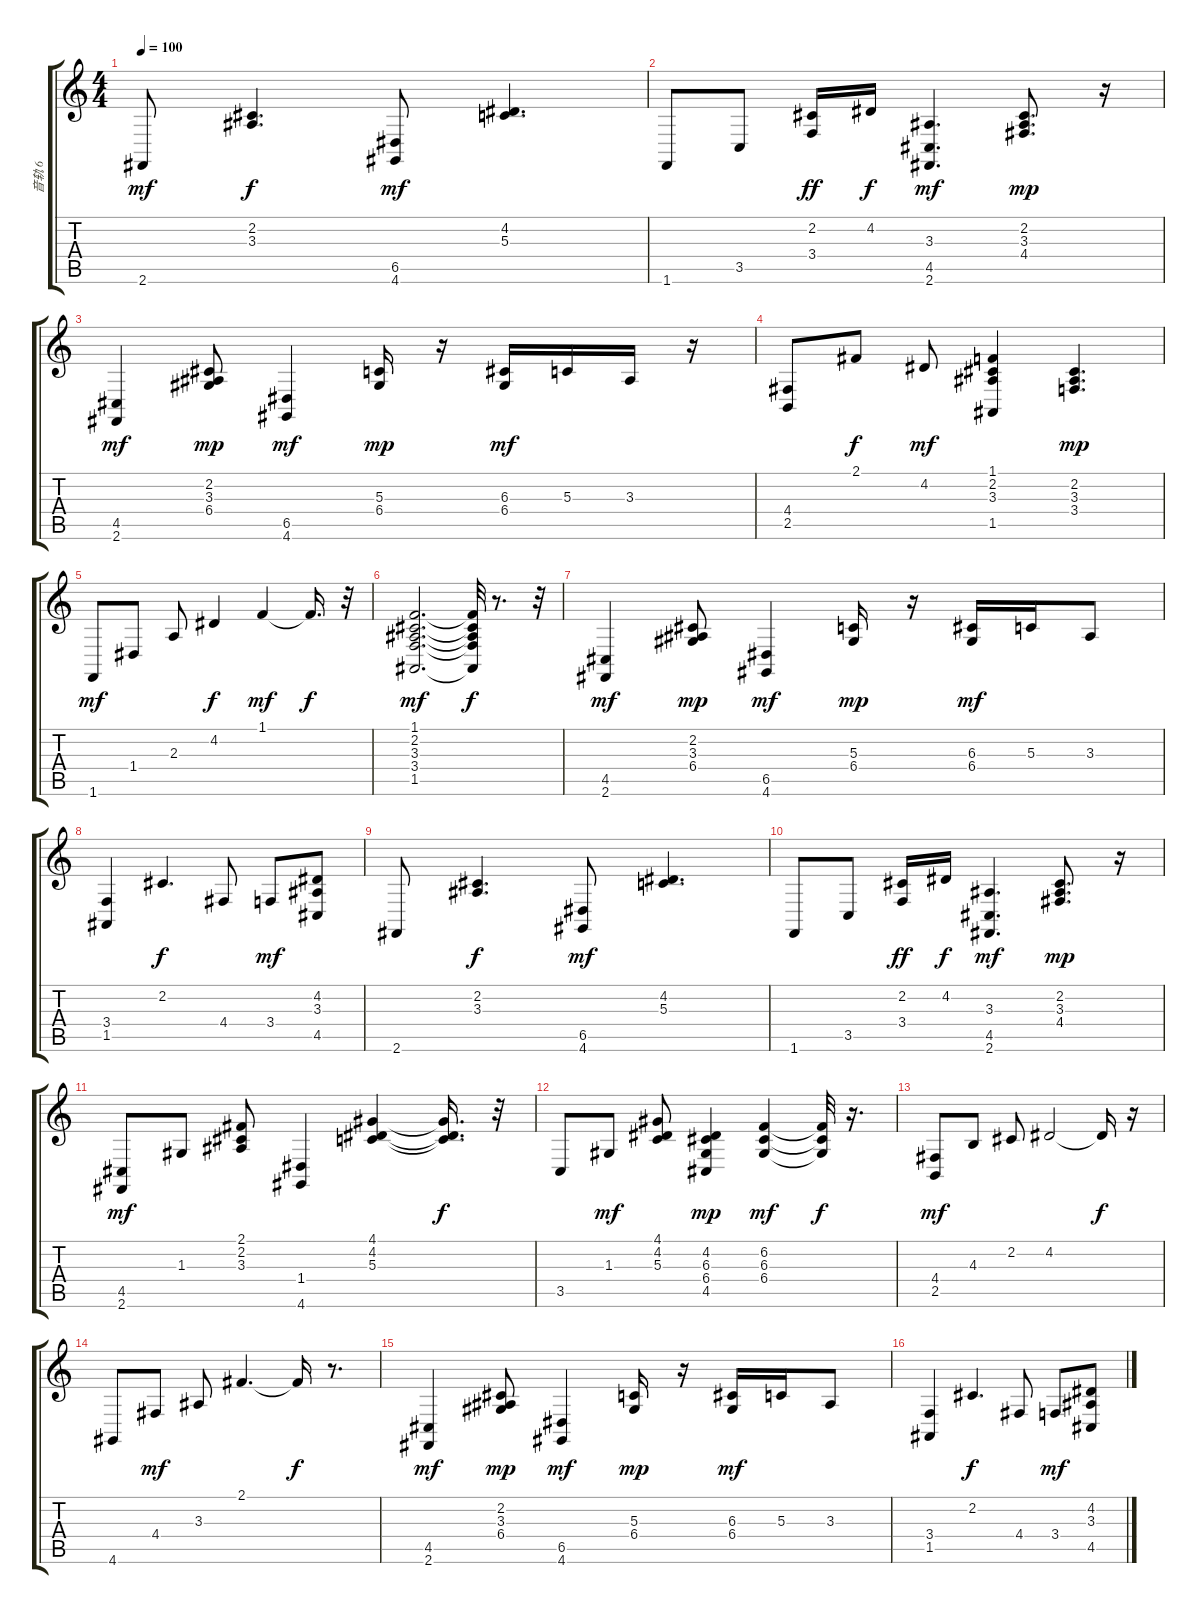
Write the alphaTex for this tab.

\track ("音轨 6" "音轨 6") {instrument electricpiano2}
\staff {score tabs}
\tuning (E4 B3 G3 D3 A2 E2) {hide}
\ts (4 4)
\tempo 100
\clef g2
\ks c
2.6.8{dy mf} (2.2 3.3).4{d dy f} (6.5 4.6).8{dy mf} (4.2 5.3).4{d} |
1.6.8 3.5.8 (2.2 3.4).16{dy ff} 4.2.16{dy f} (3.3 4.5 2.6).4{d dy mf} (2.2 3.3 4.4).8{d dy mp} r.16 |
(4.5 2.6).4{dy mf} (2.2 3.3 6.4).8{dy mp} (6.5 4.6).4{dy mf} (5.3 6.4).16{dy mp} r.16 (6.3 6.4).16{dy mf} 5.3.16 3.3.16 r.16 |
(4.4 2.5).8 2.1.8{dy f} 4.2.8{dy mf} (1.1 2.2 3.3 1.5).4 (2.2 3.3 3.4).4{d dy mp} |
1.6.8{dy mf} 1.4.8 2.3.8 4.2.4{dy f} 1.1.4{dy mf} 1.1{t}.16{d dy f} r.32 |
(1.1 2.2 3.3 3.4 1.5).2{d dy mf} (1.1{t} 2.2{t} 3.3{t} 3.4{t} 1.5{t}).32{dy f} r.8{d} r.32 |
(4.5 2.6).4{dy mf} (2.2 3.3 6.4).8{dy mp} (6.5 4.6).4{dy mf} (5.3 6.4).16{dy mp} r.16 (6.3 6.4).16{dy mf} 5.3.16 3.3.8 |
(3.4 1.5).4 2.2.4{d dy f} 4.4.8 3.4.8{dy mf} (4.2 3.3 4.5).8 |
2.6.8 (2.2 3.3).4{d dy f} (6.5 4.6).8{dy mf} (4.2 5.3).4{d} |
1.6.8 3.5.8 (2.2 3.4).16{dy ff} 4.2.16{dy f} (3.3 4.5 2.6).4{d dy mf} (2.2 3.3 4.4).8{d dy mp} r.16 |
(4.5 2.6).8{dy mf} 1.3.8 (2.1 2.2 3.3).8 (1.4 4.6).4 (4.1 4.2 5.3).4 (4.1{t} 4.2{t} 5.3{t}).16{d dy f} r.32 |
3.5.8 1.3.8{dy mf} (4.1 4.2 5.3).8 (4.2 6.3 6.4 4.5).4{dy mp} (6.2 6.3 6.4).4{dy mf} (6.2{t} 6.3{t} 6.4{t}).32{dy f} r.16{d} |
(4.4 2.5).8{dy mf} 4.3.8 2.2.8 4.2.2 4.2{t}.16{dy f} r.16 |
4.6.8 4.4.8{dy mf} 3.3.8 2.1.4{d} 2.1{t}.16{dy f} r.8{d} |
(4.5 2.6).4{dy mf} (2.2 3.3 6.4).8{dy mp} (6.5 4.6).4{dy mf} (5.3 6.4).16{dy mp} r.16 (6.3 6.4).16{dy mf} 5.3.16 3.3.8 |
(3.4 1.5).4 2.2.4{d dy f} 4.4.8 3.4.8{dy mf} (4.2 3.3 4.5).8
